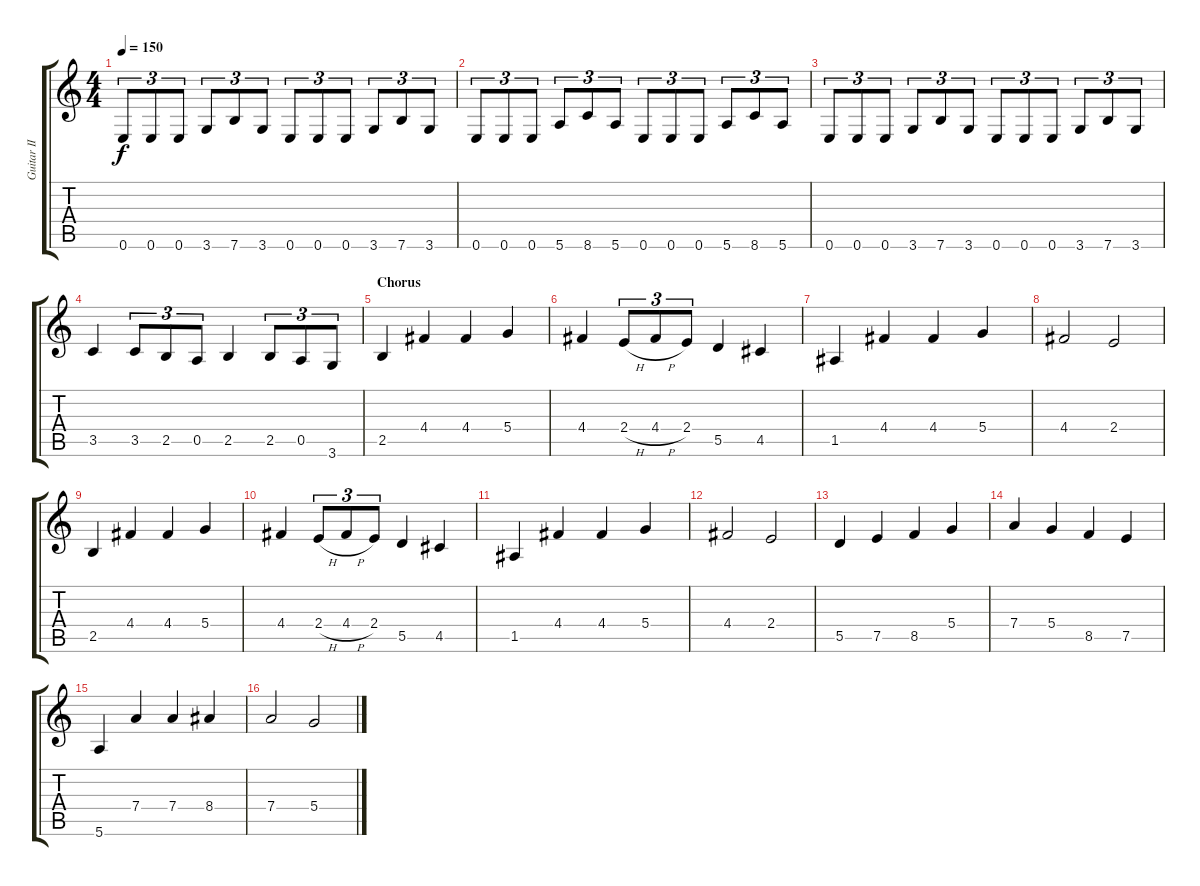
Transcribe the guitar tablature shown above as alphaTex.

\track ("Guitar II" "Guitar II") {instrument overdrivenguitar}
\staff {score tabs}
\tuning (E4 B3 G3 D3 A2 E2) {hide}
\ts (4 4)
\tempo 150
\clef g2
\ks c
0.6.8{tu (3 2) dy f} 0.6.8{tu (3 2)} 0.6.8{tu (3 2)} 3.6.8{tu (3 2)} 7.6.8{tu (3 2)} 3.6.8{tu (3 2)} 0.6.8{tu (3 2)} 0.6.8{tu (3 2)} 0.6.8{tu (3 2)} 3.6.8{tu (3 2)} 7.6.8{tu (3 2)} 3.6.8{tu (3 2)} |
0.6.8{tu (3 2)} 0.6.8{tu (3 2)} 0.6.8{tu (3 2)} 5.6.8{tu (3 2)} 8.6.8{tu (3 2)} 5.6.8{tu (3 2)} 0.6.8{tu (3 2)} 0.6.8{tu (3 2)} 0.6.8{tu (3 2)} 5.6.8{tu (3 2)} 8.6.8{tu (3 2)} 5.6.8{tu (3 2)} |
0.6.8{tu (3 2)} 0.6.8{tu (3 2)} 0.6.8{tu (3 2)} 3.6.8{tu (3 2)} 7.6.8{tu (3 2)} 3.6.8{tu (3 2)} 0.6.8{tu (3 2)} 0.6.8{tu (3 2)} 0.6.8{tu (3 2)} 3.6.8{tu (3 2)} 7.6.8{tu (3 2)} 3.6.8{tu (3 2)} |
3.5.4 3.5.8{tu (3 2)} 2.5.8{tu (3 2)} 0.5.8{tu (3 2)} 2.5.4 2.5.8{tu (3 2)} 0.5.8{tu (3 2)} 3.6.8{tu (3 2)} |
\section ("" "Chorus")
2.5.4 4.4.4 4.4.4 5.4.4 |
4.4.4 2.4{h}.8{tu (3 2)} 4.4{h}.8{tu (3 2)} 2.4.8{tu (3 2)} 5.5.4 4.5.4 |
1.5.4 4.4.4 4.4.4 5.4.4 |
4.4.2 2.4.2 |
2.5.4 4.4.4 4.4.4 5.4.4 |
4.4.4 2.4{h}.8{tu (3 2)} 4.4{h}.8{tu (3 2)} 2.4.8{tu (3 2)} 5.5.4 4.5.4 |
1.5.4 4.4.4 4.4.4 5.4.4 |
4.4.2 2.4.2 |
5.5.4 7.5.4 8.5.4 5.4.4 |
7.4.4 5.4.4 8.5.4 7.5.4 |
5.6.4 7.4.4 7.4.4 8.4.4 |
7.4.2 5.4.2
